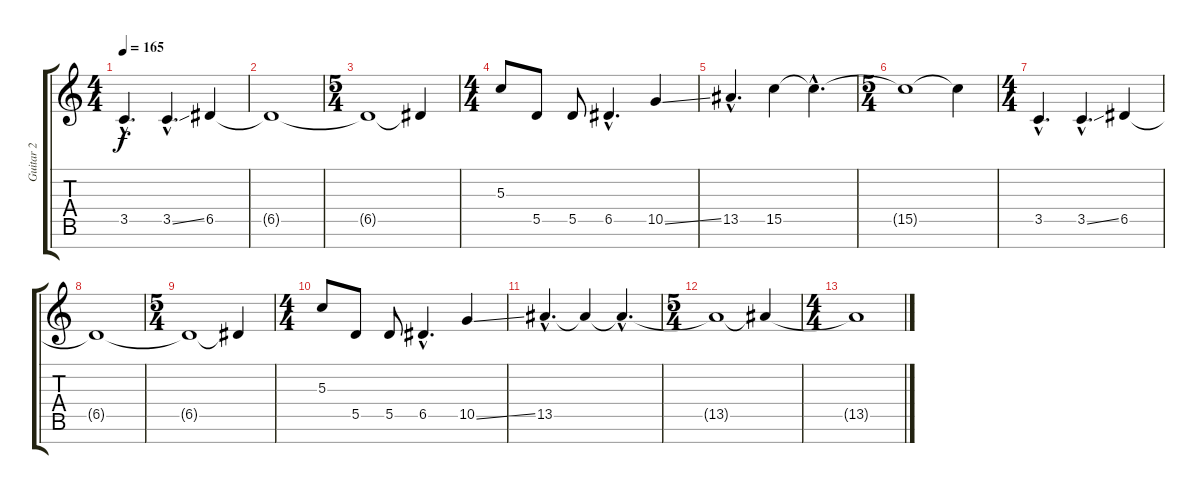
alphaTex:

\track ("Guitar 2" "Guitar 2") {instrument distortionguitar}
\staff {score tabs}
\tuning (E4 B3 G3 D3 A2 E2 B1) {hide}
\ts (4 4)
\section ("" "")
\tempo 165
\clef g2
\ks c
3.5{hac}.4{d dy f} 3.5{ss hac}.4{d} 6.5.4 |
6.5{t}.1 |
\ts (5 4)
6.5{t}.1 6.5{t}.4 |
\ts (4 4)
5.3.8 5.5.8 5.5.8 6.5{hac}.4{d} 10.5{ss}.4 |
13.5{hac}.4{d} 15.5.4 15.5{hac t}.4{d} |
\ts (5 4)
15.5{t}.1 15.5{t}.4 |
\ts (4 4)
3.5{hac}.4{d} 3.5{ss hac}.4{d} 6.5.4 |
6.5{t}.1 |
\ts (5 4)
6.5{t}.1 6.5{t}.4 |
\ts (4 4)
5.3.8 5.5.8 5.5.8 6.5{hac}.4{d} 10.5{ss}.4 |
13.5{hac}.4{d} 13.5{t}.4 13.5{hac t}.4{d} |
\ts (5 4)
13.5{t}.1 13.5{t}.4 |
\ts (4 4)
13.5{t}.1
